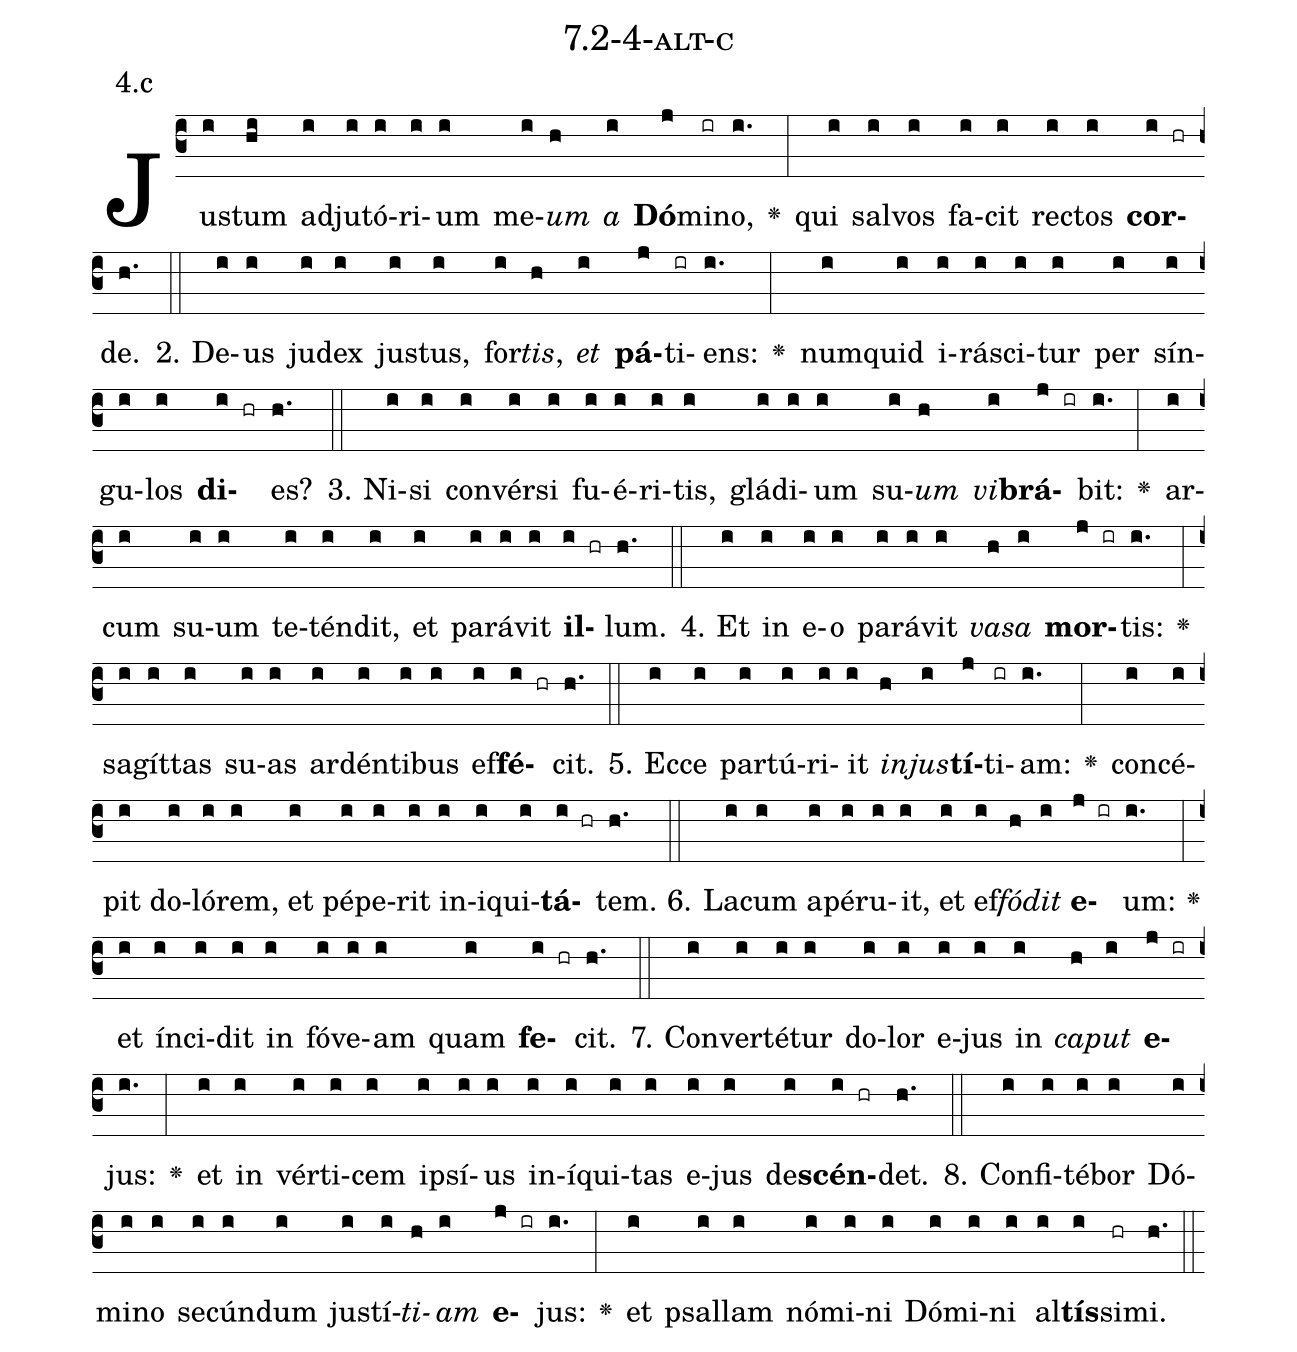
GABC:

name: 7.2-4-alt-c;
annotation: 4.c;
%%
(c3)Jus(i)tum(hi) ad(i)ju(i)tó(i)ri(i)um(i) me(i)<i>um</i>(h) <i>a</i>(i) <b>Dó</b>(j)mi(ir)no,(i.) <v>\greheightstar</v>(:) qui(i) sal(i)vos(i) fa(i)cit(i) rec(i)tos(i) <b>cor</b>(i hr)de.(h.) (::)
2. De(i)us(i) ju(i)dex(i) jus(i)tus,(i) for(i)<i>tis</i>,(h) <i>et</i>(i) <b>pá</b>(j)ti(ir)ens:(i.) <v>\greheightstar</v>(:) num(i)quid(i) i(i)rá(i)sci(i)tur(i) per(i) sín(i)gu(i)los(i) <b>di</b>(i hr)es?(h.) (::)
3. Ni(i)si(i) con(i)vér(i)si(i) fu(i)é(i)ri(i)tis,(i) glá(i)di(i)um(i) su(i)<i>um</i>(h) <i>vi</i>(i)<b>brá</b>(j ir)bit:(i.) <v>\greheightstar</v>(:) ar(i)cum(i) su(i)um(i) te(i)tén(i)dit,(i) et(i) pa(i)rá(i)vit(i) <b>il</b>(i hr)lum.(h.) (::)
4. Et(i) in(i) e(i)o(i) pa(i)rá(i)vit(i) <i>va</i>(h)<i>sa</i>(i) <b>mor</b>(j ir)tis:(i.) <v>\greheightstar</v>(:) sa(i)gít(i)tas(i) su(i)as(i) ar(i)dén(i)ti(i)bus(i) ef(i)<b>fé</b>(i hr)cit.(h.) (::)
5. Ec(i)ce(i) par(i)tú(i)ri(i)it(i) <i>in</i>(h)<i>jus</i>(i)<b>tí</b>(j)ti(ir)am:(i.) <v>\greheightstar</v>(:) con(i)cé(i)pit(i) do(i)ló(i)rem,(i) et(i) pé(i)pe(i)rit(i) in(i)i(i)qui(i)<b>tá</b>(i hr)tem.(h.) (::)
6. La(i)cum(i) a(i)pé(i)ru(i)it,(i) et(i) ef(i)<i>fó</i>(h)<i>dit</i>(i) <b>e</b>(j ir)um:(i.) <v>\greheightstar</v>(:) et(i) ín(i)ci(i)dit(i) in(i) fó(i)ve(i)am(i) quam(i) <b>fe</b>(i hr)cit.(h.) (::)
7. Con(i)ver(i)té(i)tur(i) do(i)lor(i) e(i)jus(i) in(i) <i>ca</i>(h)<i>put</i>(i) <b>e</b>(j ir)jus:(i.) <v>\greheightstar</v>(:) et(i) in(i) vér(i)ti(i)cem(i) ip(i)sí(i)us(i) in(i)í(i)qui(i)tas(i) e(i)jus(i) de(i)<b>scén</b>(i hr)det.(h.) (::)
8. Con(i)fi(i)té(i)bor(i) Dó(i)mi(i)no(i) se(i)cún(i)dum(i) jus(i)tí(i)<i>ti</i>(h)<i>am</i>(i) <b>e</b>(j ir)jus:(i.) <v>\greheightstar</v>(:) et(i) psal(i)lam(i) nó(i)mi(i)ni(i) Dó(i)mi(i)ni(i) al(i)<b>tís</b>(i)si(hr)mi.(h.) (::)
